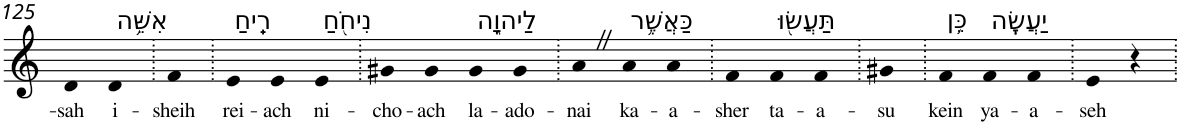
**kern	**text
*part1	*part1
*staff1	*staff1
*I"Piano	*
*I'Pno	*
!!LO:PB:g=z
*clefG2	*
*k[]	*
=125	=125
!	!LO:LY:b
4d	-sah
!LO:TX:a:t=אִשֵּׁ֥ה	!
!	!LO:LY:b
4d	i-
=126.	=126.
!	!LO:LY:b
4f	-sheih
=127.	=127.
!LO:TX:a:t=רֵֽיחַ	!
!	!LO:LY:b
4e	rei-
!	!LO:LY:b
4e	-ach
!LO:TX:a:t=נִיחֹ֖חַ	!
!	!LO:LY:b
4e	ni-
=128.	=128.
!	!LO:LY:b
4g#X	-cho-
!	!LO:LY:b
4g#	-ach
!LO:TX:a:t=לַיהוָ֑ה	!
!	!LO:LY:b
4g#	la-
!	!LO:LY:b
4g#	-ado-
=129.	=129.
!	!LO:LY:b
4aZ	-nai
!LO:TX:a:t=כַּאֲשֶׁ֥ר	!
!	!LO:LY:b
4a	ka-
!	!LO:LY:b
4a	-a-
=130.	=130.
!	!LO:LY:b
4f	-sher
!LO:TX:a:t=תַּעֲשׂ֖וּ	!
!	!LO:LY:b
4f	ta-
!	!LO:LY:b
4f	-a-
=131.	=131.
!	!LO:LY:b
4g#X	-su
=132.	=132.
!LO:TX:a:t=כֵּ֥ן	!
!	!LO:LY:b
4f	kein
!LO:TX:a:t=יַעֲשֶֽׂה	!
!	!LO:LY:b
4f	ya-
!	!LO:LY:b
4f	-a-
=133.	=133.
!	!LO:LY:b
4e	-seh
4r	.
=.	=.
*-	*-
